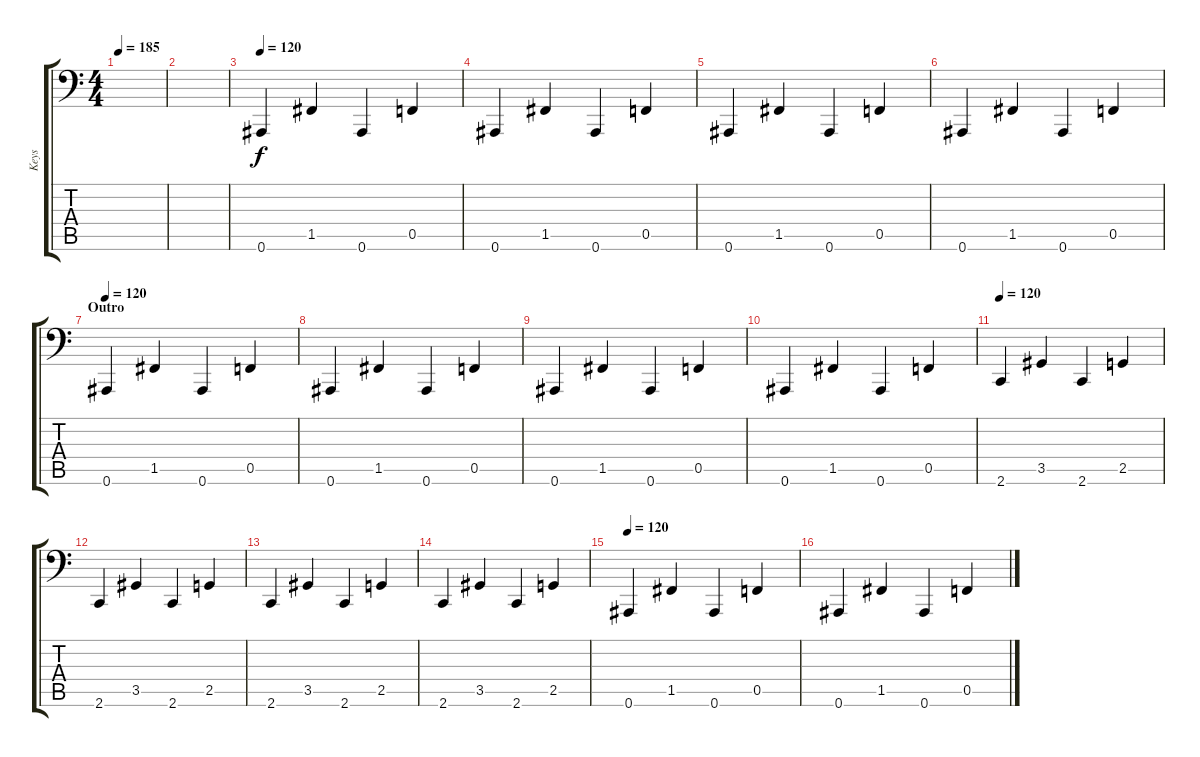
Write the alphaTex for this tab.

\track ("Keys" "Keys") {instrument synthstrings1}
\staff {score tabs}
\tuning (C4 G3 Eb3 Bb2 F2 Bb1) {hide}
\ts (4 4)
\tempo 185
\clef f4
\ks c
|
|
\tempo 120
0.6.4 1.5.4 0.6.4 0.5.4 |
0.6.4 1.5.4 0.6.4 0.5.4 |
0.6.4 1.5.4 0.6.4 0.5.4 |
0.6.4 1.5.4 0.6.4 0.5.4 |
\section ("" "Outro")
\tempo 120
0.6.4 1.5.4 0.6.4 0.5.4 |
0.6.4 1.5.4 0.6.4 0.5.4 |
0.6.4 1.5.4 0.6.4 0.5.4 |
0.6.4 1.5.4 0.6.4 0.5.4 |
\tempo 120
2.6.4 3.5.4 2.6.4 2.5.4 |
2.6.4 3.5.4 2.6.4 2.5.4 |
2.6.4 3.5.4 2.6.4 2.5.4 |
2.6.4 3.5.4 2.6.4 2.5.4 |
\tempo 120
0.6.4 1.5.4 0.6.4 0.5.4 |
0.6.4 1.5.4 0.6.4 0.5.4
